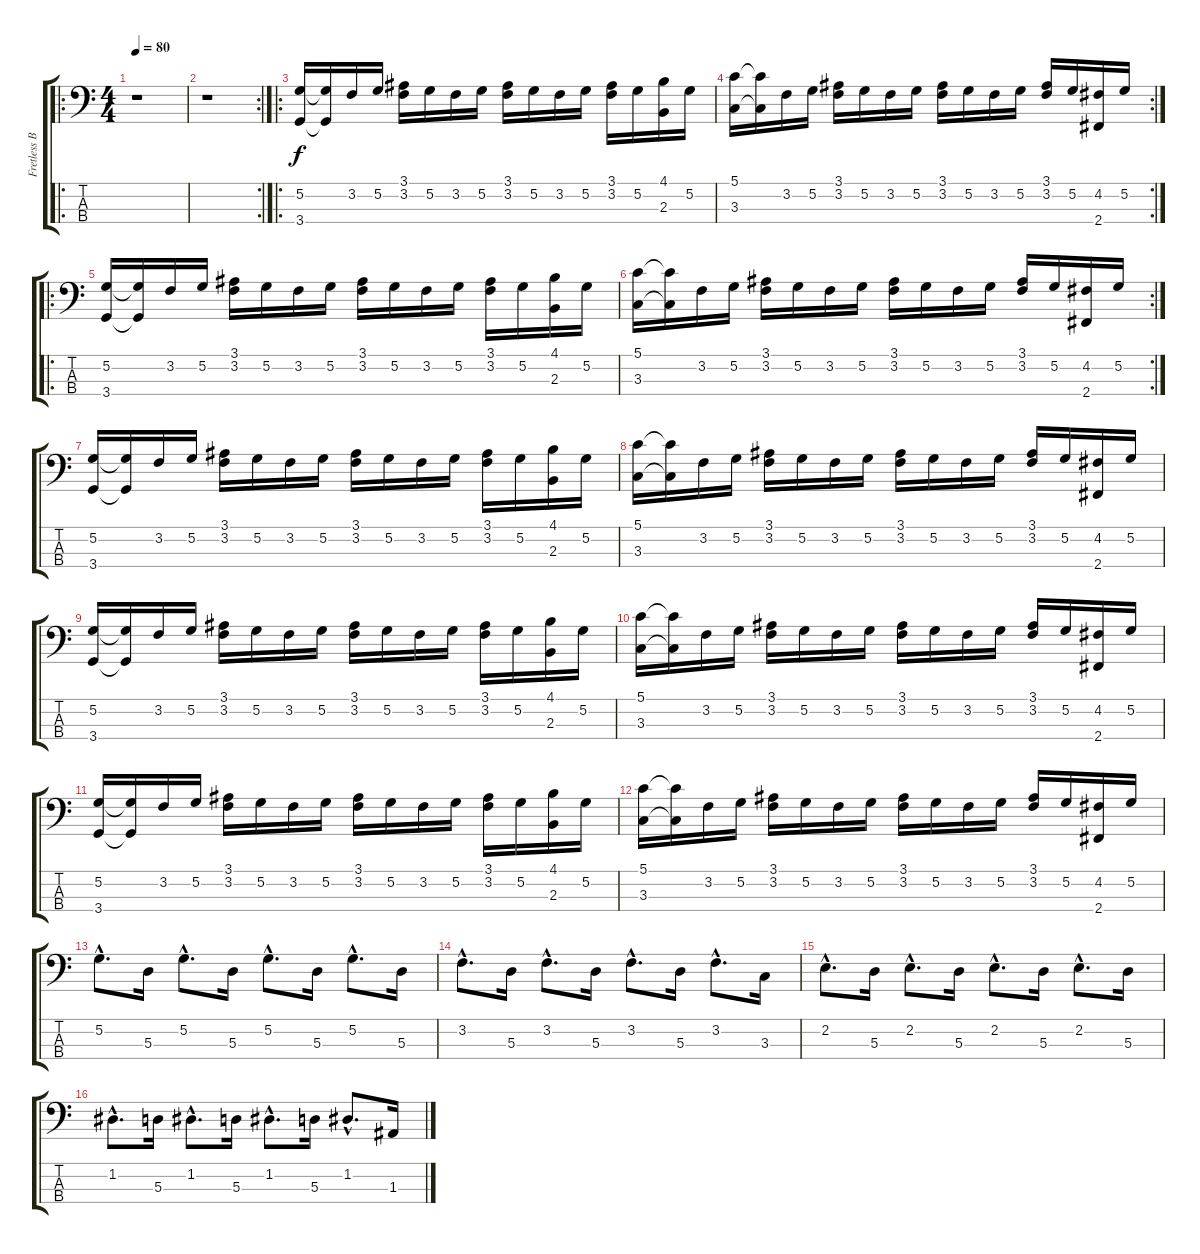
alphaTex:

\track ("Fretless Bass" "Fretless B") {instrument fretlessbass}
\staff {score tabs}
\tuning (G2 D2 A1 E1) {hide}
\ro
\ts (4 4)
\tempo 80
\clef f4
\ks c
r.1{dy f instrument fretlessbass} |
\rc 2
r.1 |
\ro
(5.2 3.4).16 (5.2{t} 3.4{t}).16 3.2.16 5.2.16 (3.1 3.2).16 5.2.16 3.2.16 5.2.16 (3.1 3.2).16 5.2.16 3.2.16 5.2.16 (3.1 3.2).16 5.2.16 (4.1 2.3).16 5.2.16 |
\rc 2
(5.1 3.3).16 (5.1{t} 3.3{t}).16 3.2.16 5.2.16 (3.1 3.2).16 5.2.16 3.2.16 5.2.16 (3.1 3.2).16 5.2.16 3.2.16 5.2.16 (3.1 3.2).16 5.2.16 (4.2 2.4).16 5.2.16 |
\ro
(5.2 3.4).16 (5.2{t} 3.4{t}).16 3.2.16 5.2.16 (3.1 3.2).16 5.2.16 3.2.16 5.2.16 (3.1 3.2).16 5.2.16 3.2.16 5.2.16 (3.1 3.2).16 5.2.16 (4.1 2.3).16 5.2.16 |
\rc 2
(5.1 3.3).16 (5.1{t} 3.3{t}).16 3.2.16 5.2.16 (3.1 3.2).16 5.2.16 3.2.16 5.2.16 (3.1 3.2).16 5.2.16 3.2.16 5.2.16 (3.1 3.2).16 5.2.16 (4.2 2.4).16 5.2.16 |
(5.2 3.4).16 (5.2{t} 3.4{t}).16 3.2.16 5.2.16 (3.1 3.2).16 5.2.16 3.2.16 5.2.16 (3.1 3.2).16 5.2.16 3.2.16 5.2.16 (3.1 3.2).16 5.2.16 (4.1 2.3).16 5.2.16 |
(5.1 3.3).16 (5.1{t} 3.3{t}).16 3.2.16 5.2.16 (3.1 3.2).16 5.2.16 3.2.16 5.2.16 (3.1 3.2).16 5.2.16 3.2.16 5.2.16 (3.1 3.2).16 5.2.16 (4.2 2.4).16 5.2.16 |
(5.2 3.4).16 (5.2{t} 3.4{t}).16 3.2.16 5.2.16 (3.1 3.2).16 5.2.16 3.2.16 5.2.16 (3.1 3.2).16 5.2.16 3.2.16 5.2.16 (3.1 3.2).16 5.2.16 (4.1 2.3).16 5.2.16 |
(5.1 3.3).16 (5.1{t} 3.3{t}).16 3.2.16 5.2.16 (3.1 3.2).16 5.2.16 3.2.16 5.2.16 (3.1 3.2).16 5.2.16 3.2.16 5.2.16 (3.1 3.2).16 5.2.16 (4.2 2.4).16 5.2.16 |
(5.2 3.4).16 (5.2{t} 3.4{t}).16 3.2.16 5.2.16 (3.1 3.2).16 5.2.16 3.2.16 5.2.16 (3.1 3.2).16 5.2.16 3.2.16 5.2.16 (3.1 3.2).16 5.2.16 (4.1 2.3).16 5.2.16 |
(5.1 3.3).16 (5.1{t} 3.3{t}).16 3.2.16 5.2.16 (3.1 3.2).16 5.2.16 3.2.16 5.2.16 (3.1 3.2).16 5.2.16 3.2.16 5.2.16 (3.1 3.2).16 5.2.16 (4.2 2.4).16 5.2.16 |
5.2{hac}.8{d} 5.3.16 5.2{hac}.8{d} 5.3.16 5.2{hac}.8{d} 5.3.16 5.2{hac}.8{d} 5.3.16 |
3.2{hac}.8{d} 5.3.16 3.2{hac}.8{d} 5.3.16 3.2{hac}.8{d} 5.3.16 3.2{hac}.8{d} 3.3.16 |
2.2{hac}.8{d} 5.3.16 2.2{hac}.8{d} 5.3.16 2.2{hac}.8{d} 5.3.16 2.2{hac}.8{d} 5.3.16 |
1.2{hac}.8{d} 5.3.16 1.2{hac}.8{d} 5.3.16 1.2{hac}.8{d} 5.3.16 1.2{hac}.8{d} 1.3.16
